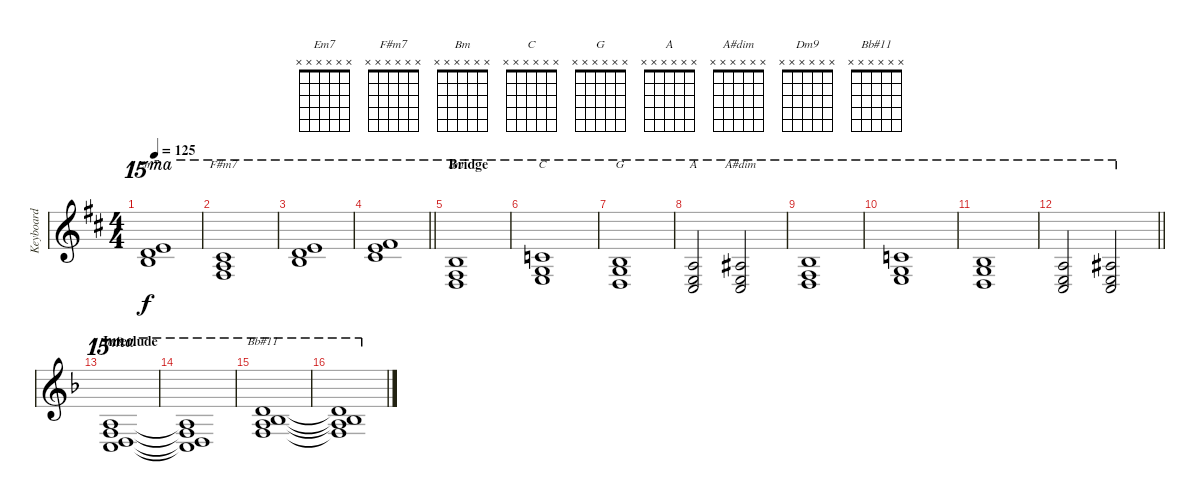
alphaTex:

\track ("Keyboard" "Keyboard") {instrument rockorgan}
\staff {score}
\tuning (E4 B3 G3 D3 A2 E2) {hide}
\chord ("Em7" x x x x x x)
\chord ("F#m7" x x x x x x)
\chord ("Bm" x x x x x x)
\chord ("C" x x x x x x)
\chord ("G" x x x x x x)
\chord ("A" x x x x x x)
\chord ("A#dim" x x x x x x)
\chord ("Dm9" x x x x x x)
\chord ("Bb#11" x x x x x x)
\ts (4 4)
\tempo 125
\clef g2
\ks bminor
(24.1 27.2 28.3).1{ch "Em7" ot 15ma dy f} |
(21.1 22.2 23.3).1{ch "F#m7" ot 15ma} |
(24.1 27.2 28.3).1{ot 15ma} |
\barLineRight lightlight
(26.1 29.2 30.3).1{ot 15ma} |
\section ("" "Bridge")
(19.1 19.2 19.3).1{ch "Bm" ot 15ma} |
(20.1 20.2 21.3).1{ch "C" ot 15ma} |
(19.1 20.2 19.3).1{ch "G" ot 15ma} |
(17.1 17.2 18.3).2{ch "A" ot 15ma} (18.1 17.2 18.3).2{ch "A#dim" ot 15ma} |
(19.1 19.2 19.3).1{ot 15ma} |
(20.1 20.2 21.3).1{ot 15ma} |
(19.1 20.2 19.3).1{ot 15ma} |
\barLineRight lightlight
(17.1 17.2 18.3).2{ot 15ma} (18.1 17.2 18.3).2{ot 15ma} |
\section ("" "Interlude")
\ks dminor
(17.1 18.2 19.3 22.4).1{ch "Dm9" ot 15ma} |
(17.1{t} 18.2{t} 19.3{t} 22.4{t}).1{ot 15ma} |
(22.1 23.2 26.3 27.4).1{ch "Bb#11" ot 15ma} |
(22.1{t} 23.2{t} 26.3{t} 27.4{t}).1{ot 15ma}
